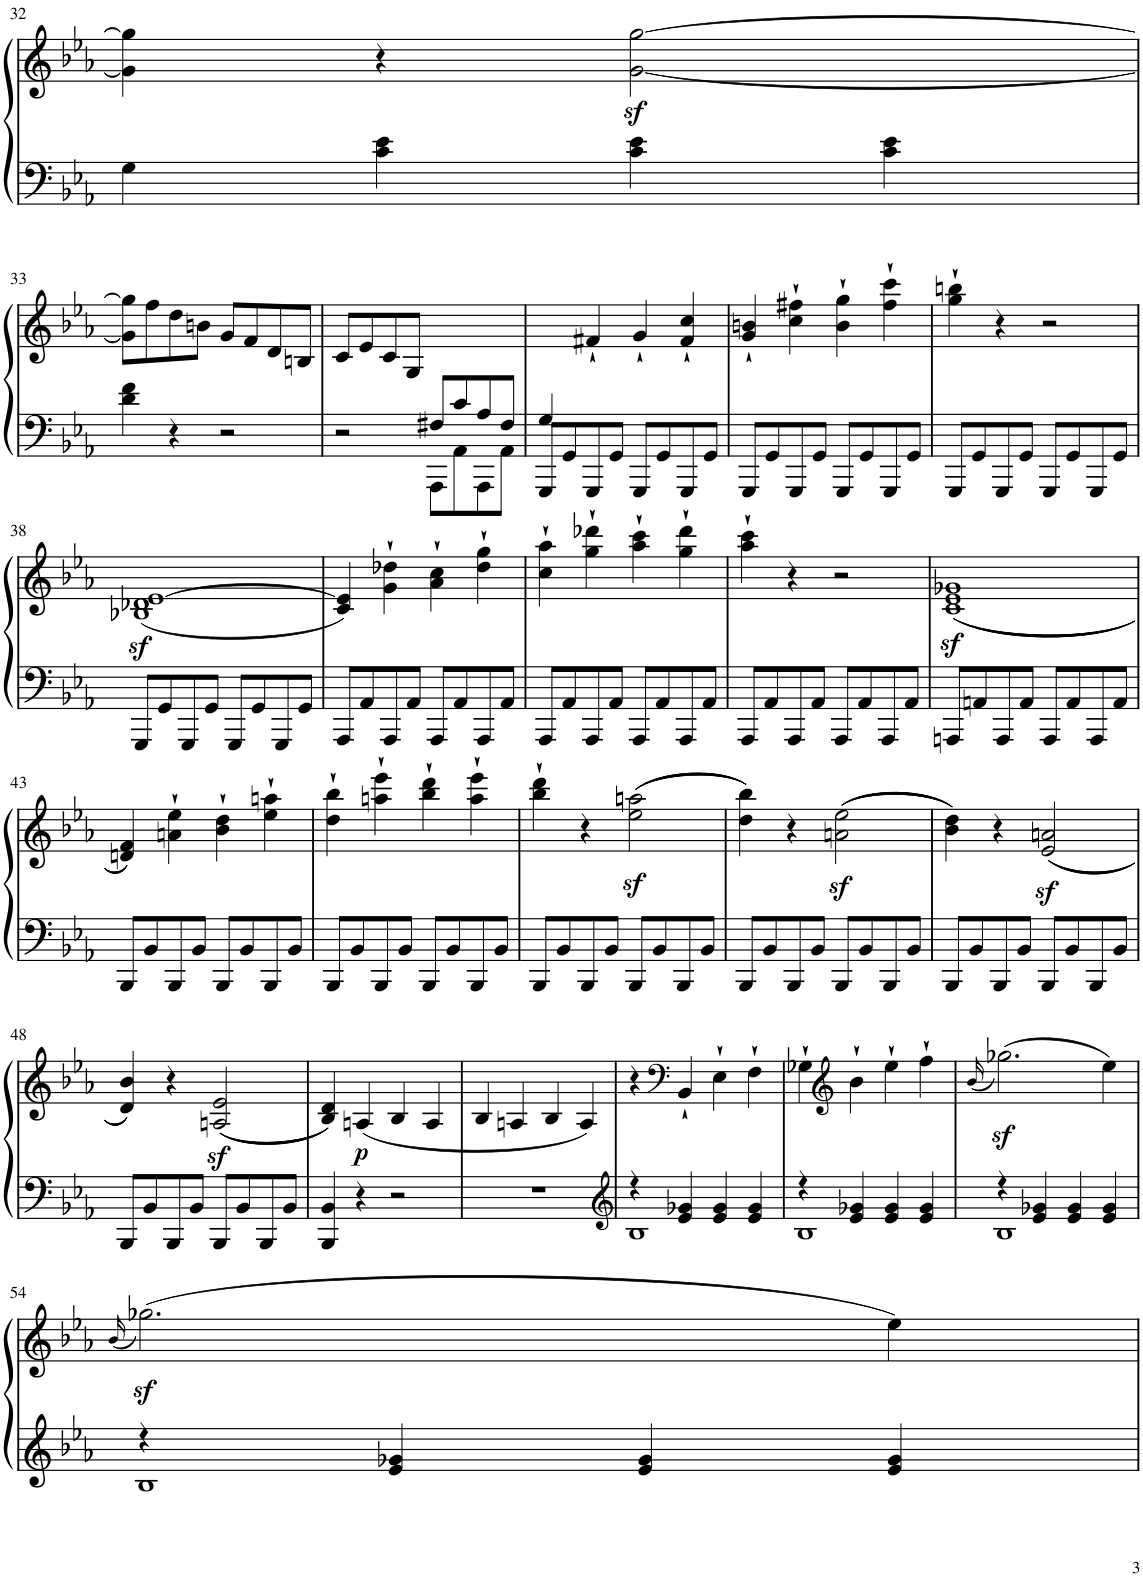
**kern	**kern	**dynam
*part1	*part1	*part1
*staff2	*staff1	*staff1/2
*I"Piano	*	*
*I'Pno	*	*
!!LO:PB:g=z
*clefF4	*clefG2	*
*k[b-e-a-]	*k[b-e-a-]	*
*M4/4	*M4/4	*
*met(c|)	*met(c|)	*
=32	=32	=32
4G\	4g\] 4gg\]	.
4c\ 4e-\	4r	.
4c\ 4e-\	[2g\z< [2gg\z<	.
4c\ 4e-\	.	.
!!LO:LB:g=z
=33	=33	=33
4d\ 4f\	8g\] 8gg\]L	.
.	8ff\	.
4r	8dd\	.
.	8bn\J	.
2r	8g/L	.
.	8f/	.
.	8d/	.
.	8Bn/J	.
=34	=34	=34
*^	*	*
2ryy	2r	8c/L	.
.	.	8e-/	.
.	.	8c/	.
.	.	8G/J	.
8F#X/L	8AAA-\L	2ryy	.
8c/	8AA-\	.	.
8A-/	8AAA-\	.	.
8F#/J	8AA-\J	.	.
=35	=35	=35	=35
4G/	8GGG/L	4ryy	.
.	8GG/	.	.
2.ryy	8GGG/	4f#X'`/	.
.	8GG/J	.	.
.	8GGG/L	4g'`/	.
.	8GG/	.	.
.	8GGG/	4f#/'` 4cc/'`	.
.	8GG/J	.	.
*v	*v	*	*
=36	=36	=36
8GGG/L	4g/'` 4bn/'`	.
8GG/	.	.
8GGG/	4cc\'` 4ff#X\'`	.
8GG/J	.	.
8GGG/L	4b\'` 4gg\'`	.
8GG/	.	.
8GGG/	4ff#\'` 4ccc\'`	.
8GG/J	.	.
=37	=37	=37
8GGG/L	4gg\'` 4bbn\'`	.
8GG/	.	.
8GGG/	4r	.
8GG/J	.	.
8GGG/L	2r	.
8GG/	.	.
8GGG/	.	.
8GG/J	.	.
!!LO:LB:g=z
=38	=38	=38
8GGG/L	(1B-Xz< 1d-Xz< [1e-z<	.
8GG/	.	.
8GGG/	.	.
8GG/J	.	.
8GGG/L	.	.
8GG/	.	.
8GGG/	.	.
8GG/J	.	.
=39	=39	=39
8AAA-/L	4c/ 4e-/])	.
8AA-/	.	.
8AAA-/	4g\'` 4dd-X\'`	.
8AA-/J	.	.
8AAA-/L	4a-\'` 4cc\'`	.
8AA-/	.	.
8AAA-/	4dd-\'` 4gg\'`	.
8AA-/J	.	.
=40	=40	=40
8AAA-/L	4cc\'` 4aa-\'`	.
8AA-/	.	.
8AAA-/	4gg\'` 4ddd-X\'`	.
8AA-/J	.	.
8AAA-/L	4aa-\'` 4ccc\'`	.
8AA-/	.	.
8AAA-/	4gg\'` 4ddd-\'`	.
8AA-/J	.	.
=41	=41	=41
8AAA-/L	4aa-\'` 4ccc\'`	.
8AA-/	.	.
8AAA-/	4r	.
8AA-/J	.	.
8AAA-/L	2r	.
8AA-/	.	.
8AAA-/	.	.
8AA-/J	.	.
=42	=42	=42
8AAAn/L	((1cz< 1e-z< 1g-Xz<	.
8AAn/	.	.
8AAA/	.	.
8AA/J	.	.
8AAA/L	.	.
8AA/	.	.
8AAA/	.	.
8AA/J	.	.
!!LO:LB:g=z
=43	=43	=43
8BBB-/L	4dn/ 4f/))	.
8BB-/	.	.
8BBB-/	4an\'` 4ee-\'`	.
8BB-/J	.	.
8BBB-/L	4b-\'` 4dd\'`	.
8BB-/	.	.
8BBB-/	4ee-\'` 4aan\'`	.
8BB-/J	.	.
=44	=44	=44
8BBB-/L	4dd\'` 4bb-\'`	.
8BB-/	.	.
8BBB-/	4aan\'` 4eee-\'`	.
8BB-/J	.	.
8BBB-/L	4bb-\'` 4ddd\'`	.
8BB-/	.	.
8BBB-/	4aa\'` 4eee-\'`	.
8BB-/J	.	.
=45	=45	=45
8BBB-/L	4bb-\'` 4ddd\'`	.
8BB-/	.	.
8BBB-/	4r	.
8BB-/J	.	.
8BBB-/L	((2ee-\z< 2aan\z<	.
8BB-/	.	.
8BBB-/	.	.
8BB-/J	.	.
=46	=46	=46
8BBB-/L	4dd\ 4bb-\))	.
8BB-/	.	.
8BBB-/	4r	.
8BB-/J	.	.
8BBB-/L	((2an\z< 2ee-\z<	.
8BB-/	.	.
8BBB-/	.	.
8BB-/J	.	.
=47	=47	=47
8BBB-/L	4b-\ 4dd\))	.
8BB-/	.	.
8BBB-/	4r	.
8BB-/J	.	.
8BBB-/L	((2e-/z< 2an/z<	.
8BB-/	.	.
8BBB-/	.	.
8BB-/J	.	.
!!LO:LB:g=z
=48	=48	=48
8BBB-/L	4d/ 4b-/))	.
8BB-/	.	.
8BBB-/	4r	.
8BB-/J	.	.
8BBB-/L	((2An/z< 2e-/z<	.
8BB-/	.	.
8BBB-/	.	.
8BB-/J	.	.
=49	=49	=49
4BBB-/ 4BB-/	4B-/ 4d/))	.
!	!	!LO:DY:b
4r	(4An/	p
2r	4B-/	.
.	4A/	.
=50	=50	=50
1r	4B-/	.
.	4An/	.
.	4B-/	.
.	4A/)	.
=51	=51	=51
*clefG2	*	*
*^	*	*
4r	1B-	4r	.
*	*	*clefF4	*
4e-/ 4g-X/	.	4BB-'`/	.
4e-/ 4g-/	.	4E-'`\	.
4e-/ 4g-/	.	4F'`\	.
=52	=52	=52	=52
4r	1B-	4G-X'`\	.
*	*	*clefG2	*
4e-/ 4g-X/	.	4b-'`\	.
4e-/ 4g-/	.	4ee-'`\	.
4e-/ 4g-/	.	4ff'`\	.
=53	=53	=53	=53
.	.	(16qb-/	.
4r	1B-	(2.gg-Xz<\)	.
4e-/ 4g-X/	.	.	.
4e-/ 4g-/	.	.	.
4e-/ 4g-/	.	4ee-\)	.
!!LO:LB:g=z
=54	=54	=54	=54
.	.	(16qb-/	.
4r	1B-	(2.gg-Xz<\)	.
4e-/ 4g-X/	.	.	.
4e-/ 4g-/	.	.	.
4e-/ 4g-/	.	4ee-\)	.
*v	*v	*	*
=	=	=
*-	*-	*-
